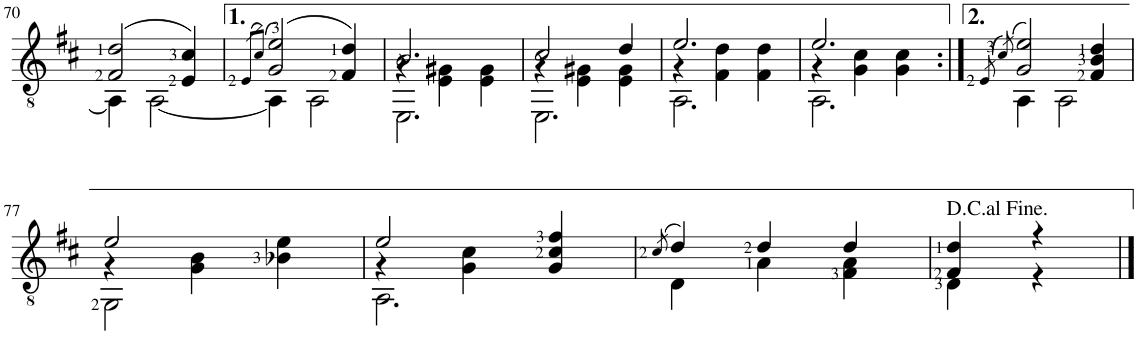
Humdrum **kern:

**kern
*part1
*staff1
*I"Guitar
*I'Guit.
!!LO:PB:g=z
*clefGv2
*k[f#c#]
*M3/4
=70
*^
(2F#/ 2d/	4AA\]
.	[2AA\
4E/ 4c#/)	.
=71	=71
(8qE/L	.
(8qc#/J)	.
(2G/ 2e/)	4AA\]
.	2AA\
4F#/ 4d/)	.
=72	=72
*	*^
2.B/	4r	2.EE\
.	4E\ 4G#X\	.
.	4E\ 4G#\	.
=73	=73	=73
2c#/	4r	2.EE\
.	4E\ 4G#X\	.
4d/	4E\ 4G#\	.
=74	=74	=74
2.e/	4r	2.AA\
.	4F#\ 4d\	.
.	4F#\ 4d\	.
=75	=75	=75
2.e/	4r	2.AA\
.	4G\ 4c#\	.
.	4G\ 4c#\	.
*v	*v	*v
=76:|!
(8qE/
(8qc#/)
*^
2G/ 2e/)	4AA\
.	2AA\
4F#/ 4B/ 4d/	.
!!LO:LB:g=z	!!
=77	=77
*	*^
2e/	4r	2GG\
.	4G\ 4B\	.
4B-X\ 4e\	4ryy	4ryy
=78	=78	=78
2e/	4r	2.AA\
.	4G\ 4c#\	.
4G/ 4c#/ 4f#/	4ryy	.
*v	*v	*v
=79
(8qc#/
*^
4d/)	4D\
4d/	4A\
4d/	4F#\ 4A\
=80	=80
4F#/ 4d/	4D\
4r	4r
*v	*v
==
*-
